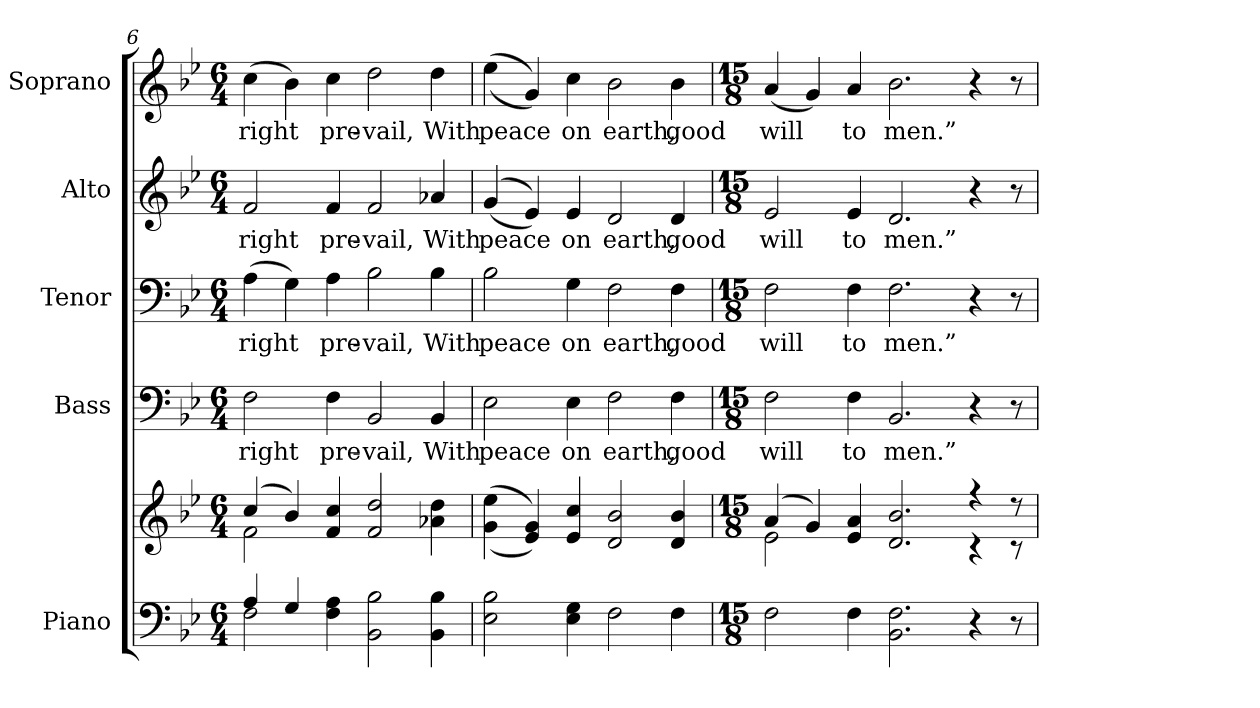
**kern	**kern	**kern	**text	**kern	**text	**kern	**text	**kern	**text
*part5	*part5	*part4	*part4	*part3	*part3	*part2	*part2	*part1	*part1
*staff6	*staff5	*staff4	*staff4	*staff3	*staff3	*staff2	*staff2	*staff1	*staff1
*I"Piano	*	*I"Bass	*	*I"Tenor	*	*I"Alto	*	*I"Soprano	*
*I'Pno.	*	*I'B.	*	*I'T.	*	*I'A.	*	*I'S.	*
*clefF4	*clefG2	*clefF4	*	*clefF4	*	*clefG2	*	*clefG2	*
*k[b-e-]	*k[b-e-]	*k[b-e-]	*	*k[b-e-]	*	*k[b-e-]	*	*k[b-e-]	*
*B-:	*B-:	*B-:	*	*B-:	*	*B-:	*	*B-:	*
*M6/4	*M6/4	*M6/4	*	*M6/4	*	*M6/4	*	*M6/4	*
=6	=6	=6	=6	=6	=6	=6	=6	=6	=6
*^	*^	*	*	*	*	*	*	*	*
!	!	!	!	!	!LO:LY:b:color=#000000	!	!	!	!	!	!
!	!	!	!	!	!	!	!LO:LY:b:color=#000000	!	!	!	!
!	!	!	!	!	!	!	!	!	!LO:LY:b:color=#000000	!	!
!	!	!	!	!	!	!	!	!	!	!	!LO:LY:b:color=#000000
4Ai/	2Fi\	(4cci/	2fi\	2Fi\	right	(4Ai\	right	2fi/	right	(4cci\	right
4Gi/	.	4b-i/)	.	.	.	4Gi\)	.	.	.	4b-i\)	.
!	!	!	!	!	!LO:LY:b:color=#000000	!	!	!	!	!	!
!	!	!	!	!	!	!	!LO:LY:b:color=#000000	!	!	!	!
!	!	!	!	!	!	!	!	!	!LO:LY:b:color=#000000	!	!
!	!	!	!	!	!	!	!	!	!	!	!LO:LY:b:color=#000000
4Fi\ 4Ai	4ryy	4fi/ 4cci	4ryy	4Fi\	pre-	4Ai\	pre-	4fi/	pre-	4cci\	pre-
!	!	!	!	!	!LO:LY:b:color=#000000	!	!	!	!	!	!
!	!	!	!	!	!	!	!LO:LY:b:color=#000000	!	!	!	!
!	!	!	!	!	!	!	!	!	!LO:LY:b:color=#000000	!	!
!	!	!	!	!	!	!	!	!	!	!	!LO:LY:b:color=#000000
2BB-i\ 2B-i	2.ryy	2fi/ 2ddi	2.ryy	2BB-i/	-vail,	2B-i\	-vail,	2fi/	-vail,	2ddi\	-vail,
!	!	!	!	!	!LO:LY:b:color=#000000	!	!	!	!	!	!
!	!	!	!	!	!	!	!LO:LY:b:color=#000000	!	!	!	!
!	!	!	!	!	!	!	!	!	!LO:LY:b:color=#000000	!	!
!	!	!	!	!	!	!	!	!	!	!	!LO:LY:b:color=#000000
4BB-i\ 4B-i	.	4a-Xi\ 4ddi	.	4BB-i/	With	4B-i\	With	4a-Xi/	With	4ddi\	With
*v	*v	*	*	*	*	*	*	*	*	*	*
*	*v	*v	*	*	*	*	*	*	*	*
!!LO:PB:g=z
=7	=7	=7	=7	=7	=7	=7	=7	=7	=7
!	!	!	!LO:LY:b:color=#000000	!	!	!	!	!	!
!	!	!	!	!	!LO:LY:b:color=#000000	!	!	!	!
!	!	!	!	!	!	!	!LO:LY:b:color=#000000	!	!
!	!	!	!	!	!	!	!	!	!LO:LY:b:color=#000000
2E-i\ 2B-i	((4gi\ 4ee-i	2E-i\	peace	2B-i\	peace	((4gi/	peace	((4ee-i\	peace
.	4e-i/ 4gi))	.	.	.	.	4e-i/))	.	4gi/))	.
!	!	!	!LO:LY:b:color=#000000	!	!	!	!	!	!
!	!	!	!	!	!LO:LY:b:color=#000000	!	!	!	!
!	!	!	!	!	!	!	!LO:LY:b:color=#000000	!	!
!	!	!	!	!	!	!	!	!	!LO:LY:b:color=#000000
4E-i\ 4Gi	4e-i/ 4cci	4E-i\	on	4Gi\	on	4e-i/	on	4cci\	on
!	!	!	!LO:LY:b:color=#000000	!	!	!	!	!	!
!	!	!	!	!	!LO:LY:b:color=#000000	!	!	!	!
!	!	!	!	!	!	!	!LO:LY:b:color=#000000	!	!
!	!	!	!	!	!	!	!	!	!LO:LY:b:color=#000000
2Fi\	2di/ 2b-i	2Fi\	earth,	2Fi\	earth,	2di/	earth,	2b-i\	earth,
!	!	!	!LO:LY:b:color=#000000	!	!	!	!	!	!
!	!	!	!	!	!LO:LY:b:color=#000000	!	!	!	!
!	!	!	!	!	!	!	!LO:LY:b:color=#000000	!	!
!	!	!	!	!	!	!	!	!	!LO:LY:b:color=#000000
4Fi\	4di/ 4b-i	4Fi\	good	4Fi\	good	4di/	good	4b-i\	good
=8	=8	=8	=8	=8	=8	=8	=8	=8	=8
*M15/8	*M15/8	*M15/8	*	*M15/8	*	*M15/8	*	*M15/8	*
*	*^	*	*	*	*	*	*	*	*
!	!	!	!	!LO:LY:b:color=#000000	!	!	!	!	!	!
!	!	!	!	!	!	!LO:LY:b:color=#000000	!	!	!	!
!	!	!	!	!	!	!	!	!LO:LY:b:color=#000000	!	!
!	!	!	!	!	!	!	!	!	!	!LO:LY:b:color=#000000
2Fi\	(4ai/	2e-i\	2Fi\	will	2Fi\	will	2e-i/	will	(4ai/	will
.	4gi/)	.	.	.	.	.	.	.	4gi/)	.
!	!	!	!	!LO:LY:b:color=#000000	!	!	!	!	!	!
!	!	!	!	!	!	!LO:LY:b:color=#000000	!	!	!	!
!	!	!	!	!	!	!	!	!LO:LY:b:color=#000000	!	!
!	!	!	!	!	!	!	!	!	!	!LO:LY:b:color=#000000
4Fi\	4e-i/ 4ai	4ryy	4Fi\	to	4Fi\	to	4e-i/	to	4ai/	to
!	!	!	!	!LO:LY:b:color=#000000	!	!	!	!	!	!
!	!	!	!	!	!	!LO:LY:b:color=#000000	!	!	!	!
!	!	!	!	!	!	!	!	!LO:LY:b:color=#000000	!	!
!	!	!	!	!	!	!	!	!	!	!LO:LY:b:color=#000000
2.BB-i\ 2.Fi	2.di/ 2.b-i	2.ryy	2.BB-i/	men.”	2.Fi\	men.”	2.di/	men.”	2.b-i\	men.”
4r	4r	4r	4r	.	4r	.	4r	.	4r	.
8r	8r	8r	8r	.	8r	.	8r	.	8r	.
*	*v	*v	*	*	*	*	*	*	*	*
=	=	=	=	=	=	=	=	=	=
*-	*-	*-	*-	*-	*-	*-	*-	*-	*-
